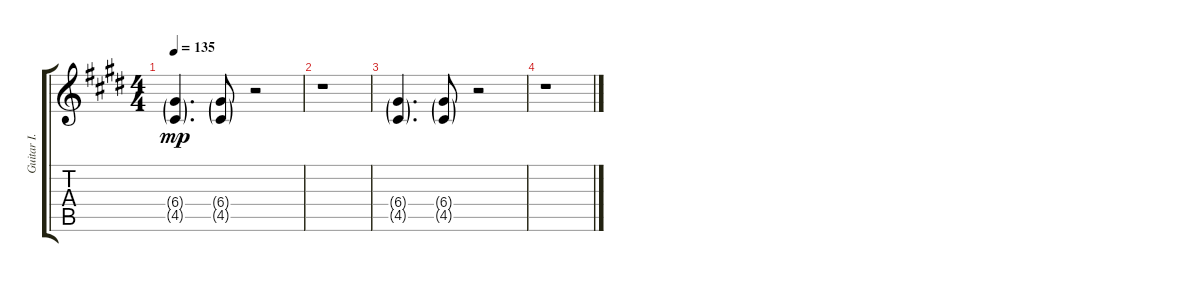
\track ("Guitar I." "Guitar I.") {instrument electricguitarjazz}
\staff {score tabs}
\tuning (E4 B3 G3 D3 A2 E2) {hide}
\ts (4 4)
\tempo 135
\clef g2
\ks c#minor
(6.4{g} 4.5{g}).4{d dy mp} (6.4{g} 4.5{g}).8 r.2 |
r.1 |
(6.4{g} 4.5{g}).4{d} (6.4{g} 4.5{g}).8 r.2 |
r.1
